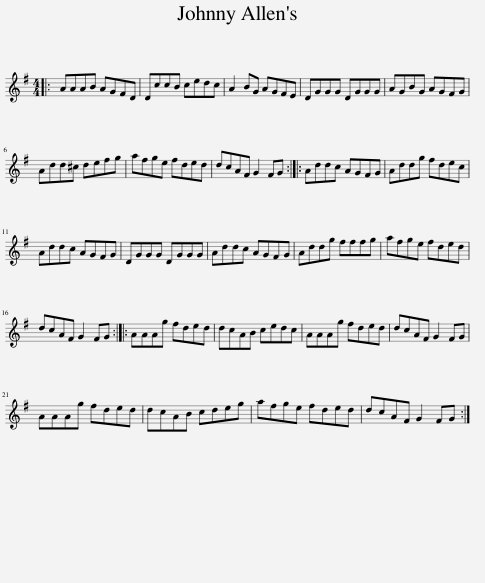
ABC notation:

X:1
L:1/8
M:4/4
I:linebreak $
K:G
V:1 treble
V:1
|: AAAB AGFD | DccB cedc | A2 BG AGFE | DGGG DGGG | AGBG AGFG |$ %5
 Add^c defg | afge fded | dcAF G2 FG :: Addc AGFG | Addg fdec |$ %10
 Addc AGFG | DGGG DGGG | Addc AGFG | Addg fffg | afge fded |$ %15
 dcAF G2 FG :: AAAg fded | dcAB cedc | AAAg fded | dcAF G2 FG |$ %20
 AAAg fded | dcAB cdeg | afge fded | dcAF G2 FG :| %24
